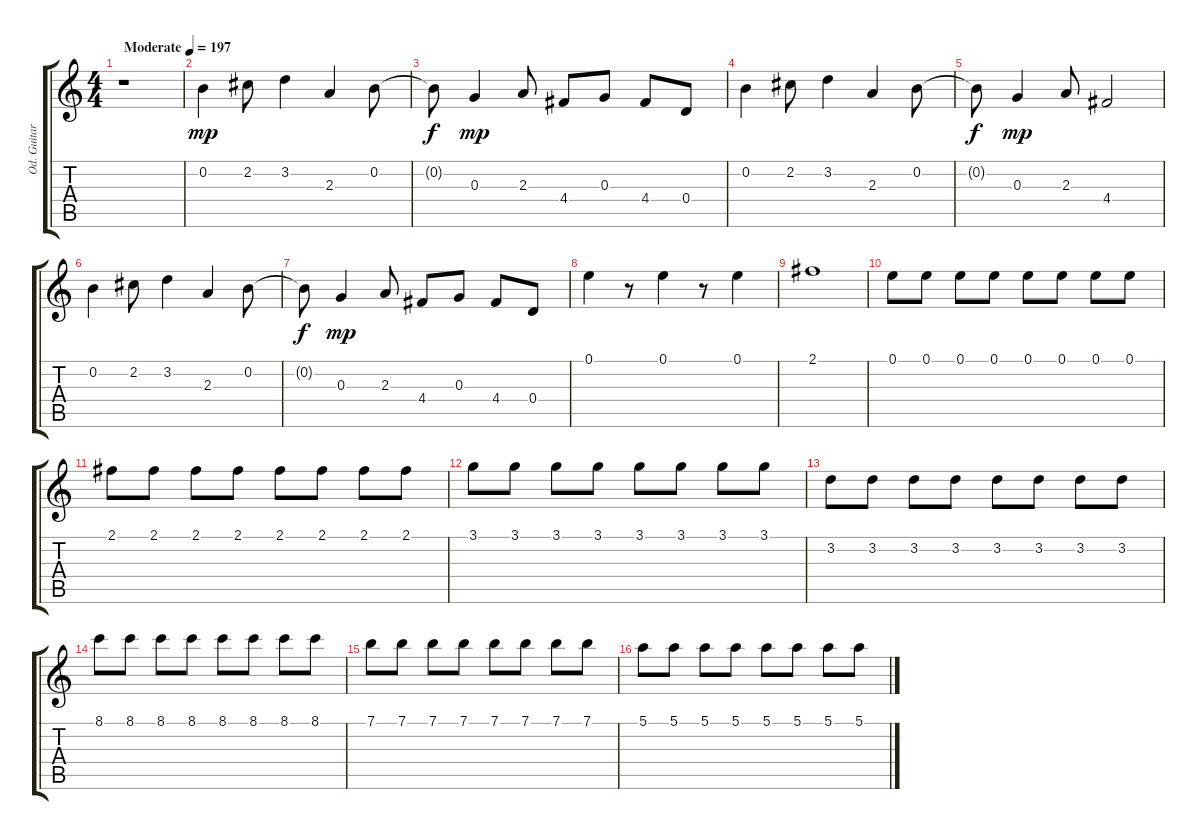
\track ("Od. Guitar 1" "Od. Guitar") {instrument distortionguitar}
\staff {score tabs}
\tuning (E4 B3 G3 D3 A2 E2) {hide}
\ts (4 4)
\tempo (197 "Moderate")
\clef g2
\ks c
r.1{dy mp instrument distortionguitar} |
0.2.4 2.2.8 3.2.4 2.3.4 0.2.8 |
0.2{t}.8{dy f} 0.3.4{dy mp} 2.3.8 4.4.8 0.3.8 4.4.8 0.4.8 |
0.2.4 2.2.8 3.2.4 2.3.4 0.2.8 |
0.2{t}.8{dy f} 0.3.4{dy mp} 2.3.8 4.4.2 |
0.2.4 2.2.8 3.2.4 2.3.4 0.2.8 |
0.2{t}.8{dy f} 0.3.4{dy mp} 2.3.8 4.4.8 0.3.8 4.4.8 0.4.8 |
0.1.4 r.8 0.1.4 r.8 0.1.4 |
2.1.1 |
0.1.8 0.1.8 0.1.8 0.1.8 0.1.8 0.1.8 0.1.8 0.1.8 |
2.1.8 2.1.8 2.1.8 2.1.8 2.1.8 2.1.8 2.1.8 2.1.8 |
3.1.8 3.1.8 3.1.8 3.1.8 3.1.8 3.1.8 3.1.8 3.1.8 |
3.2.8 3.2.8 3.2.8 3.2.8 3.2.8 3.2.8 3.2.8 3.2.8 |
8.1.8 8.1.8 8.1.8 8.1.8 8.1.8 8.1.8 8.1.8 8.1.8 |
7.1.8 7.1.8 7.1.8 7.1.8 7.1.8 7.1.8 7.1.8 7.1.8 |
5.1.8 5.1.8 5.1.8 5.1.8 5.1.8 5.1.8 5.1.8 5.1.8
